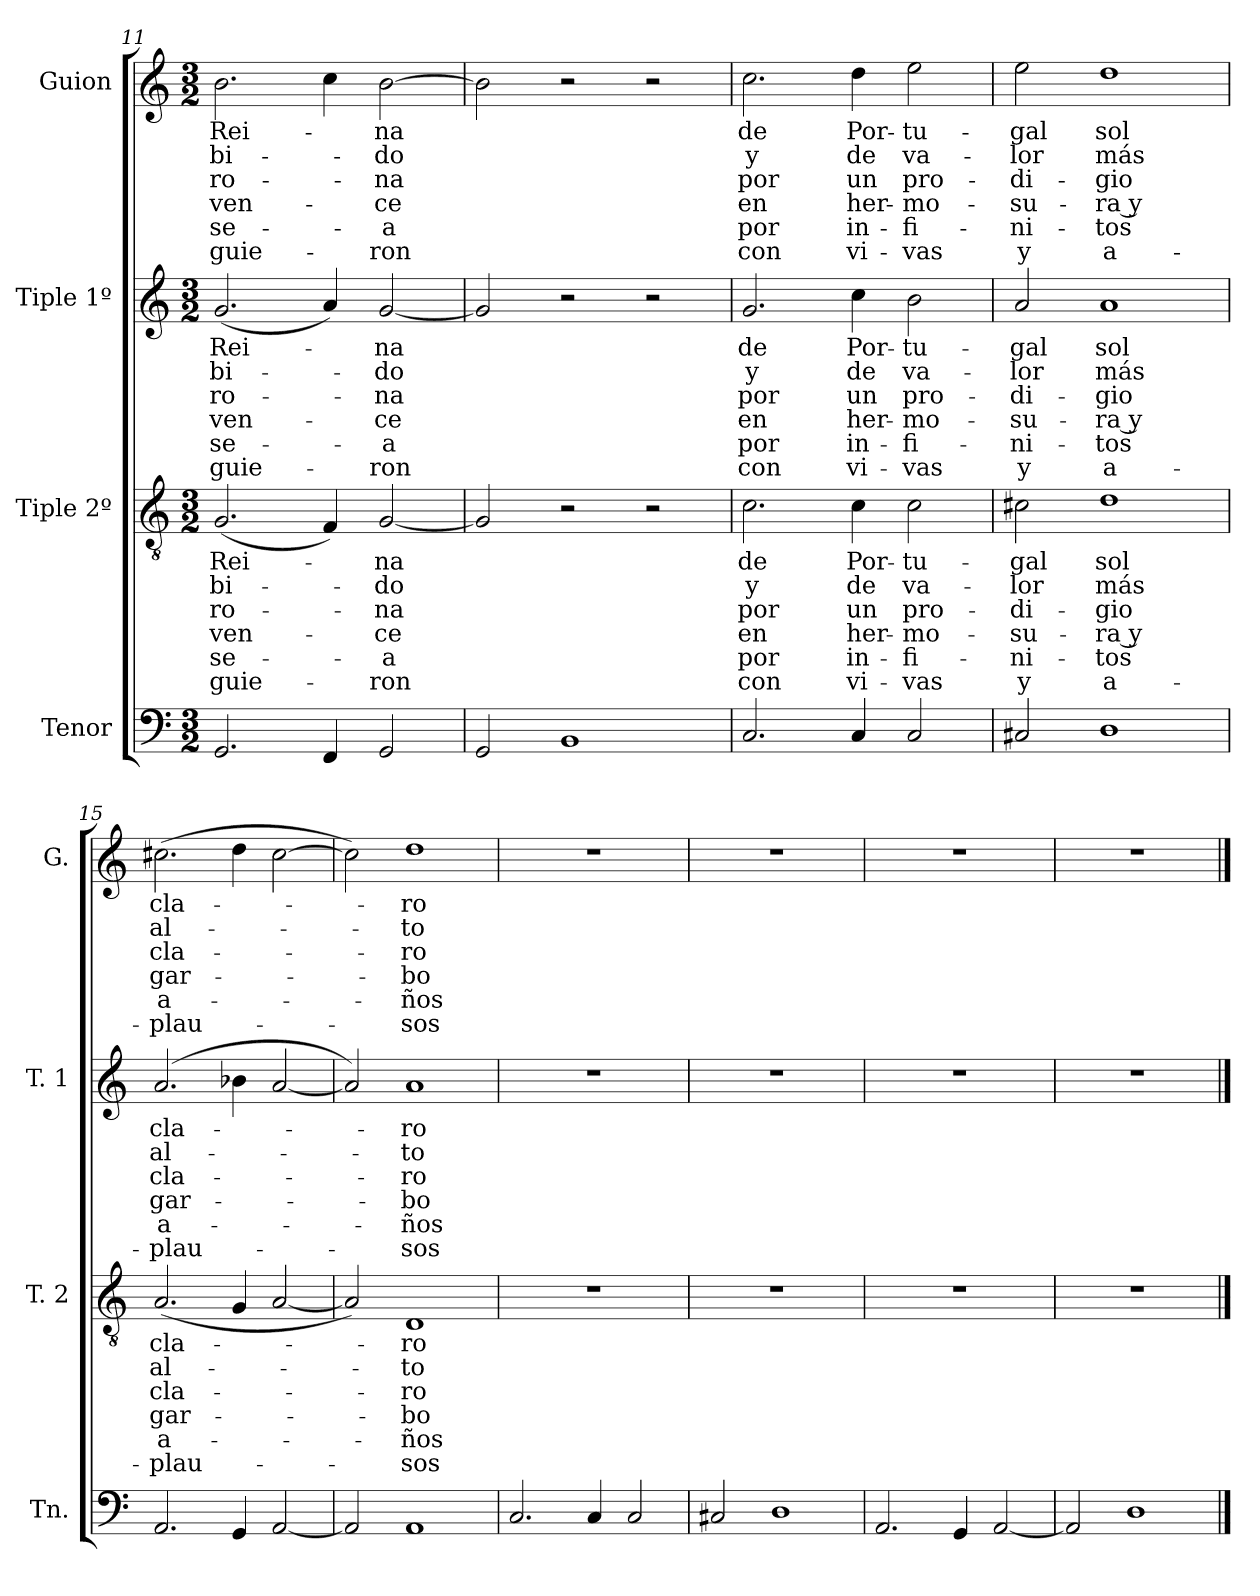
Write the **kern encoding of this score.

**kern	**kern	**text	**text	**text	**text	**text	**text	**kern	**text	**text	**text	**text	**text	**text	**kern	**text	**text	**text	**text	**text	**text
*part4	*part3	*part3	*part3	*part3	*part3	*part3	*part3	*part2	*part2	*part2	*part2	*part2	*part2	*part2	*part1	*part1	*part1	*part1	*part1	*part1	*part1
*staff4	*staff3	*staff3	*staff3	*staff3	*staff3	*staff3	*staff3	*staff2	*staff2	*staff2	*staff2	*staff2	*staff2	*staff2	*staff1	*staff1	*staff1	*staff1	*staff1	*staff1	*staff1
*I"Tenor	*I"Tiple 2º	*	*	*	*	*	*	*I"Tiple 1º	*	*	*	*	*	*	*I"Guion	*	*	*	*	*	*
*I'Tn.	*I'T. 2	*	*	*	*	*	*	*I'T. 1	*	*	*	*	*	*	*I'G.	*	*	*	*	*	*
*clefF4	*clefGv2	*	*	*	*	*	*	*clefG2	*	*	*	*	*	*	*clefG2	*	*	*	*	*	*
*M3/2	*M3/2	*	*	*	*	*	*	*M3/2	*	*	*	*	*	*	*M3/2	*	*	*	*	*	*
=11	=11	=11	=11	=11	=11	=11	=11	=11	=11	=11	=11	=11	=11	=11	=11	=11	=11	=11	=11	=11	=11
2.GG	(2.G	Rei-	-bi-	-ro-	ven-	se-	-guie-	(2.g	Rei-	-bi-	-ro-	ven-	se-	-guie-	2.b	Rei-	-bi-	-ro-	ven-	se-	-guie-
4FF	4F)	.	.	.	.	.	.	4a)	.	.	.	.	.	.	4cc	.	.	.	.	.	.
2GG	[2G	-na	-do	-na	-ce	-a	-ron	[2g	-na	-do	-na	-ce	-a	-ron	[2b	-na	-do	-na	-ce	-a	-ron
=12	=12	=12	=12	=12	=12	=12	=12	=12	=12	=12	=12	=12	=12	=12	=12	=12	=12	=12	=12	=12	=12
2GG	2G]	.	.	.	.	.	.	2g]	.	.	.	.	.	.	2b]	.	.	.	.	.	.
1BB	2r	.	.	.	.	.	.	2r	.	.	.	.	.	.	2r	.	.	.	.	.	.
.	2r	.	.	.	.	.	.	2r	.	.	.	.	.	.	2r	.	.	.	.	.	.
=13	=13	=13	=13	=13	=13	=13	=13	=13	=13	=13	=13	=13	=13	=13	=13	=13	=13	=13	=13	=13	=13
2.C	2.c	de	y	por	en	por	con	2.g	de	y	por	en	por	con	2.cc	de	y	por	en	por	con
4C	4c	Por-	de	un	her-	in-	vi-	4cc	Por-	de	un	her-	in-	vi-	4dd	Por-	de	un	her-	in-	vi-
2C	2c	-tu-	va-	pro-	-mo-	-fi-	-vas	2b	-tu-	va-	pro-	-mo-	-fi-	-vas	2ee	-tu-	va-	pro-	-mo-	-fi-	-vas
=14	=14	=14	=14	=14	=14	=14	=14	=14	=14	=14	=14	=14	=14	=14	=14	=14	=14	=14	=14	=14	=14
2C#X	2c#X	-gal	-lor	-di-	-su-	-ni-	y	2a	-gal	-lor	-di-	-su-	-ni-	y	2ee	-gal	-lor	-di-	-su-	-ni-	y
1D	1d	sol	más	-gio	-ra y	-tos	a-	1a	sol	más	-gio	-ra y	-tos	a-	1dd	sol	más	-gio	-ra y	-tos	a-
=15	=15	=15	=15	=15	=15	=15	=15	=15	=15	=15	=15	=15	=15	=15	=15	=15	=15	=15	=15	=15	=15
2.AA	(<2.A	cla-	al-	cla-	gar-	a-	-plau-	(<2.a	cla-	al-	cla-	gar-	a-	-plau-	(<2.cc#X	cla-	al-	cla-	gar-	a-	-plau-
4GG	4G	.	.	.	.	.	.	4b-X	.	.	.	.	.	.	4dd	.	.	.	.	.	.
[2AA	[2A	.	.	.	.	.	.	[2a	.	.	.	.	.	.	[2cc#	.	.	.	.	.	.
=16	=16	=16	=16	=16	=16	=16	=16	=16	=16	=16	=16	=16	=16	=16	=16	=16	=16	=16	=16	=16	=16
2AA]	2A])	.	.	.	.	.	.	2a])	.	.	.	.	.	.	2cc#])	.	.	.	.	.	.
1AA	1D	-ro	-to	-ro	-bo	-ños	-sos	1a	-ro	-to	-ro	-bo	-ños	-sos	1dd	-ro	-to	-ro	-bo	-ños	-sos
=17	=17	=17	=17	=17	=17	=17	=17	=17	=17	=17	=17	=17	=17	=17	=17	=17	=17	=17	=17	=17	=17
2.C	1.r	.	.	.	.	.	.	1.r	.	.	.	.	.	.	1.r	.	.	.	.	.	.
4C	.	.	.	.	.	.	.	.	.	.	.	.	.	.	.	.	.	.	.	.	.
2C	.	.	.	.	.	.	.	.	.	.	.	.	.	.	.	.	.	.	.	.	.
=18	=18	=18	=18	=18	=18	=18	=18	=18	=18	=18	=18	=18	=18	=18	=18	=18	=18	=18	=18	=18	=18
2C#X	1.r	.	.	.	.	.	.	1.r	.	.	.	.	.	.	1.r	.	.	.	.	.	.
1D	.	.	.	.	.	.	.	.	.	.	.	.	.	.	.	.	.	.	.	.	.
=19	=19	=19	=19	=19	=19	=19	=19	=19	=19	=19	=19	=19	=19	=19	=19	=19	=19	=19	=19	=19	=19
2.AA	1.r	.	.	.	.	.	.	1.r	.	.	.	.	.	.	1.r	.	.	.	.	.	.
4GG	.	.	.	.	.	.	.	.	.	.	.	.	.	.	.	.	.	.	.	.	.
[2AA	.	.	.	.	.	.	.	.	.	.	.	.	.	.	.	.	.	.	.	.	.
=20	=20	=20	=20	=20	=20	=20	=20	=20	=20	=20	=20	=20	=20	=20	=20	=20	=20	=20	=20	=20	=20
2AA]	1.r	.	.	.	.	.	.	1.r	.	.	.	.	.	.	1.r	.	.	.	.	.	.
1D	.	.	.	.	.	.	.	.	.	.	.	.	.	.	.	.	.	.	.	.	.
==	==	==	==	==	==	==	==	==	==	==	==	==	==	==	==	==	==	==	==	==	==
*-	*-	*-	*-	*-	*-	*-	*-	*-	*-	*-	*-	*-	*-	*-	*-	*-	*-	*-	*-	*-	*-
